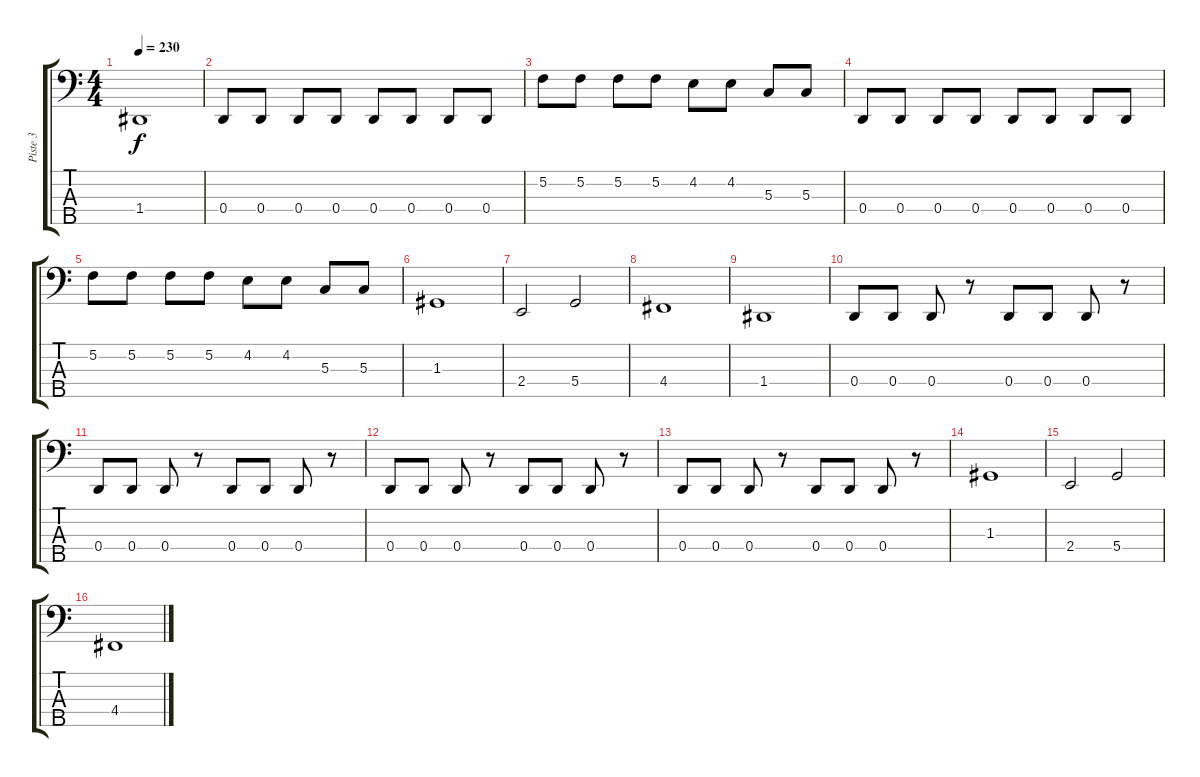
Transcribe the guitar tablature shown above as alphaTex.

\track ("Piste 3" "Piste 3") {instrument electricbassfinger}
\staff {score tabs}
\tuning (F2 C2 G1 D1 A0) {hide}
\ts (4 4)
\tempo 230
\clef f4
\ks c
1.4.1{dy f} |
0.4.8 0.4.8 0.4.8 0.4.8 0.4.8 0.4.8 0.4.8 0.4.8 |
5.2.8 5.2.8 5.2.8 5.2.8 4.2.8 4.2.8 5.3.8 5.3.8 |
0.4.8 0.4.8 0.4.8 0.4.8 0.4.8 0.4.8 0.4.8 0.4.8 |
5.2.8 5.2.8 5.2.8 5.2.8 4.2.8 4.2.8 5.3.8 5.3.8 |
1.3.1 |
2.4.2 5.4.2 |
4.4.1 |
1.4.1 |
0.4.8 0.4.8 0.4.8 r.8 0.4.8 0.4.8 0.4.8 r.8 |
0.4.8 0.4.8 0.4.8 r.8 0.4.8 0.4.8 0.4.8 r.8 |
0.4.8 0.4.8 0.4.8 r.8 0.4.8 0.4.8 0.4.8 r.8 |
0.4.8 0.4.8 0.4.8 r.8 0.4.8 0.4.8 0.4.8 r.8 |
1.3.1 |
2.4.2 5.4.2 |
4.4.1
